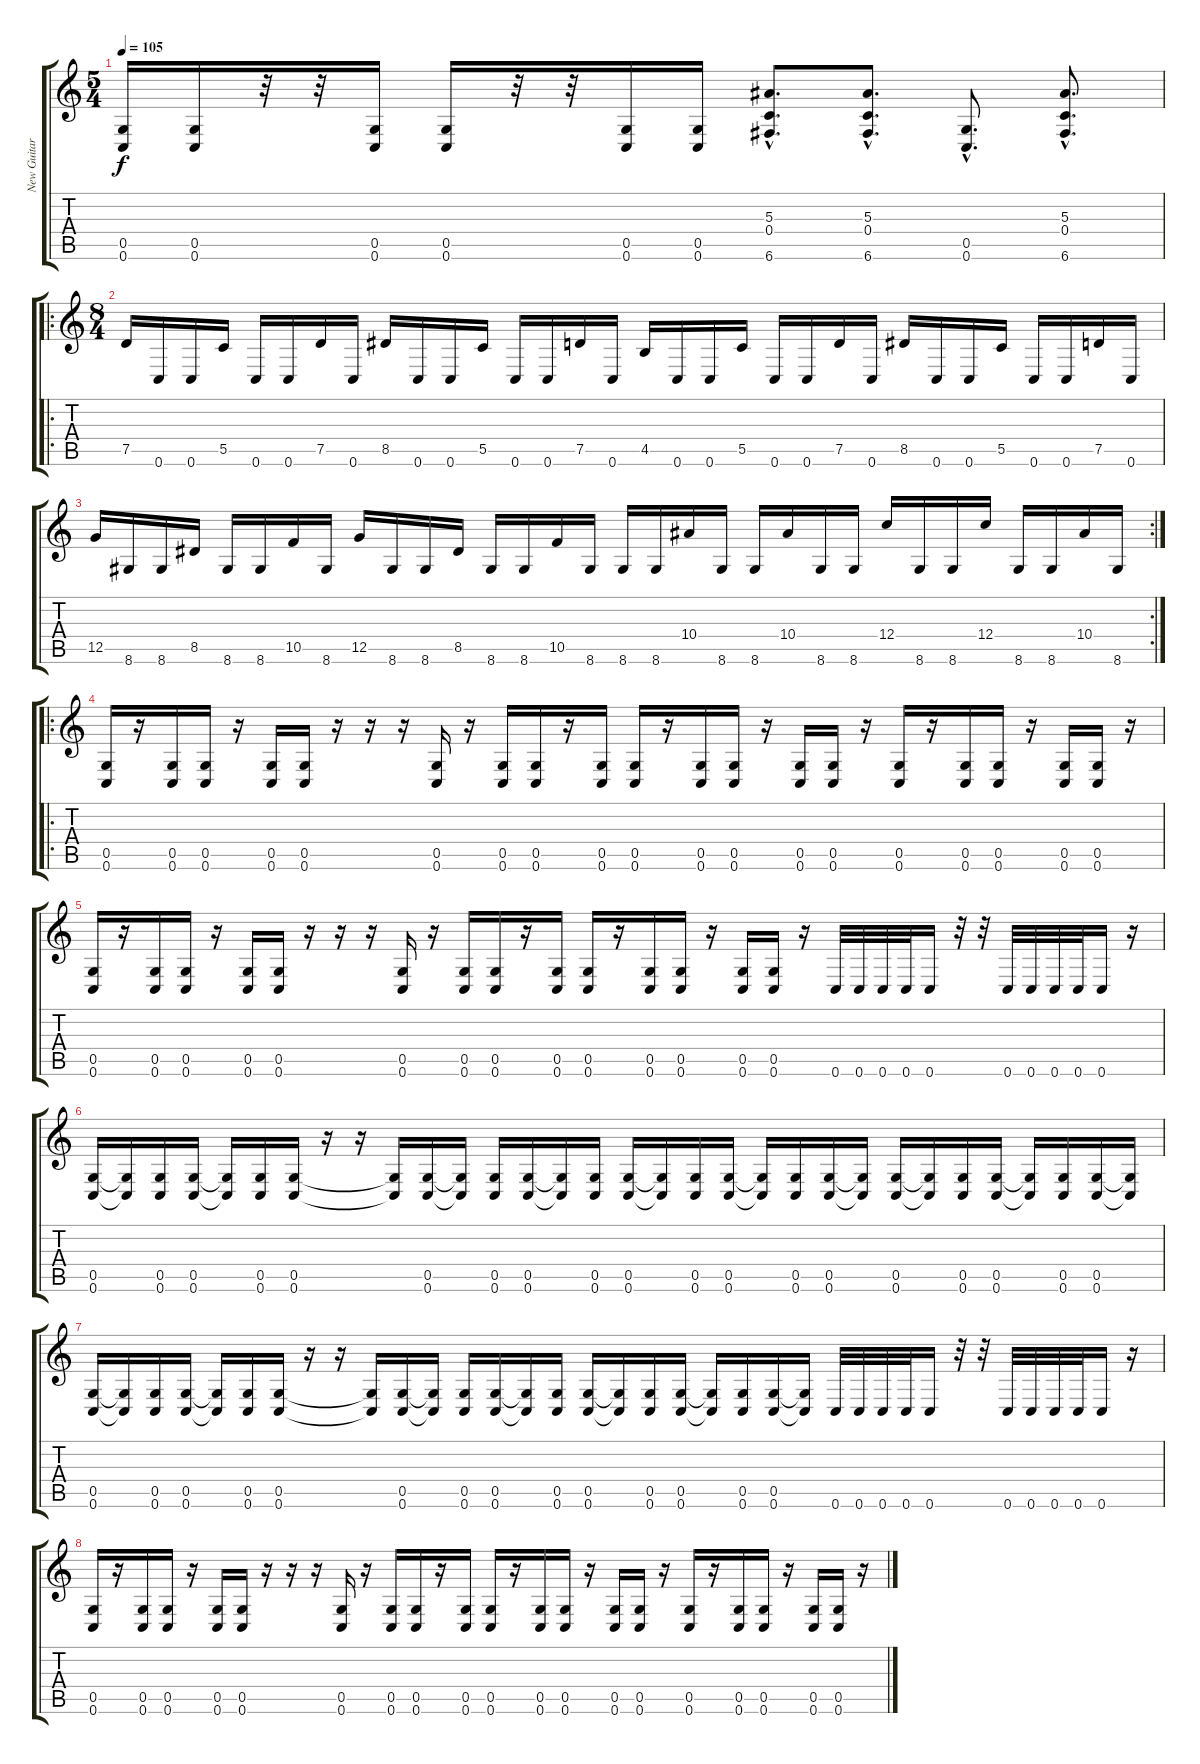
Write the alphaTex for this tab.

\track ("New Guitar" "New Guitar") {instrument distortionguitar}
\staff {score tabs}
\tuning (D4 A3 F3 C3 G2 C2) {hide}
\ts (5 4)
\tempo 105
\clef g2
\ks c
(0.5 0.6).16{dy f} (0.5 0.6).16 r.32 r.32 (0.5 0.6).16 (0.5 0.6).16 r.32 r.32 (0.5 0.6).16 (0.5 0.6).16 (5.3{hac} 0.4{hac} 6.6{hac}).8{d} (5.3{hac} 0.4{hac} 6.6{hac}).8{d} (0.5{hac} 0.6{hac}).8{d} (5.3{hac} 0.4{hac} 6.6{hac}).8{d} |
\ro
\ts (8 4)
7.5.16 0.6.16 0.6.16 5.5.16 0.6.16 0.6.16 7.5.16 0.6.16 8.5.16 0.6.16 0.6.16 5.5.16 0.6.16 0.6.16 7.5.16 0.6.16 4.5.16 0.6.16 0.6.16 5.5.16 0.6.16 0.6.16 7.5.16 0.6.16 8.5.16 0.6.16 0.6.16 5.5.16 0.6.16 0.6.16 7.5.16 0.6.16 |
\rc 2
12.5.16 8.6.16 8.6.16 8.5.16 8.6.16 8.6.16 10.5.16 8.6.16 12.5.16 8.6.16 8.6.16 8.5.16 8.6.16 8.6.16 10.5.16 8.6.16 8.6.16 8.6.16 10.4.16 8.6.16 8.6.16 10.4.16 8.6.16 8.6.16 12.4.16 8.6.16 8.6.16 12.4.16 8.6.16 8.6.16 10.4.16 8.6.16 |
\ro
(0.5 0.6).16 r.16 (0.5 0.6).16 (0.5 0.6).16 r.16 (0.5 0.6).16 (0.5 0.6).16 r.16 r.16 r.16 (0.5 0.6).16 r.16 (0.5 0.6).16 (0.5 0.6).16 r.16 (0.5 0.6).16 (0.5 0.6).16 r.16 (0.5 0.6).16 (0.5 0.6).16 r.16 (0.5 0.6).16 (0.5 0.6).16 r.16 (0.5 0.6).16 r.16 (0.5 0.6).16 (0.5 0.6).16 r.16 (0.5 0.6).16 (0.5 0.6).16 r.16 |
(0.5 0.6).16 r.16 (0.5 0.6).16 (0.5 0.6).16 r.16 (0.5 0.6).16 (0.5 0.6).16 r.16 r.16 r.16 (0.5 0.6).16 r.16 (0.5 0.6).16 (0.5 0.6).16 r.16 (0.5 0.6).16 (0.5 0.6).16 r.16 (0.5 0.6).16 (0.5 0.6).16 r.16 (0.5 0.6).16 (0.5 0.6).16 r.16 0.6.32 0.6.32 0.6.32 0.6.32 0.6.16 r.32 r.32 0.6.32 0.6.32 0.6.32 0.6.32 0.6.16 r.16 |
(0.5 0.6).16 (0.5{t} 0.6{t}).16 (0.5 0.6).16 (0.5 0.6).16 (0.5{t} 0.6{t}).16 (0.5 0.6).16 (0.5 0.6).16 r.16 r.16 (0.5{t} 0.6{t}).16 (0.5 0.6).16 (0.5{t} 0.6{t}).16 (0.5 0.6).16 (0.5 0.6).16 (0.5{t} 0.6{t}).16 (0.5 0.6).16 (0.5 0.6).16 (0.5{t} 0.6{t}).16 (0.5 0.6).16 (0.5 0.6).16 (0.5{t} 0.6{t}).16 (0.5 0.6).16 (0.5 0.6).16 (0.5{t} 0.6{t}).16 (0.5 0.6).16 (0.5{t} 0.6{t}).16 (0.5 0.6).16 (0.5 0.6).16 (0.5{t} 0.6{t}).16 (0.5 0.6).16 (0.5 0.6).16 (0.5{t} 0.6{t}).16 |
(0.5 0.6).16 (0.5{t} 0.6{t}).16 (0.5 0.6).16 (0.5 0.6).16 (0.5{t} 0.6{t}).16 (0.5 0.6).16 (0.5 0.6).16 r.16 r.16 (0.5{t} 0.6{t}).16 (0.5 0.6).16 (0.5{t} 0.6{t}).16 (0.5 0.6).16 (0.5 0.6).16 (0.5{t} 0.6{t}).16 (0.5 0.6).16 (0.5 0.6).16 (0.5{t} 0.6{t}).16 (0.5 0.6).16 (0.5 0.6).16 (0.5{t} 0.6{t}).16 (0.5 0.6).16 (0.5 0.6).16 (0.5{t} 0.6{t}).16 0.6.32 0.6.32 0.6.32 0.6.32 0.6.16 r.32 r.32 0.6.32 0.6.32 0.6.32 0.6.32 0.6.16 r.16 |
(0.5 0.6).16 r.16 (0.5 0.6).16 (0.5 0.6).16 r.16 (0.5 0.6).16 (0.5 0.6).16 r.16 r.16 r.16 (0.5 0.6).16 r.16 (0.5 0.6).16 (0.5 0.6).16 r.16 (0.5 0.6).16 (0.5 0.6).16 r.16 (0.5 0.6).16 (0.5 0.6).16 r.16 (0.5 0.6).16 (0.5 0.6).16 r.16 (0.5 0.6).16 r.16 (0.5 0.6).16 (0.5 0.6).16 r.16 (0.5 0.6).16 (0.5 0.6).16 r.16
